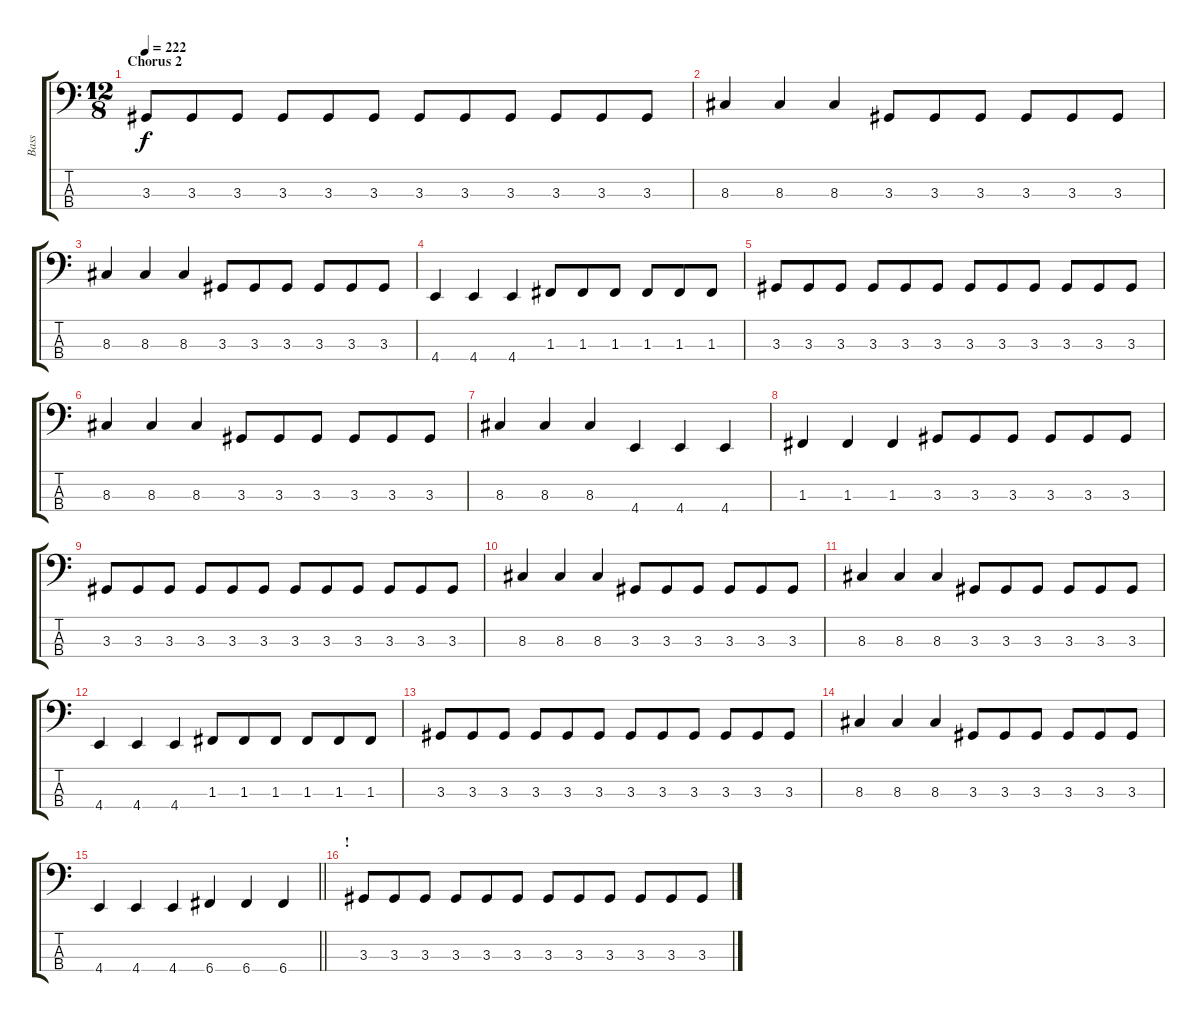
\track ("Bass" "Bass") {instrument electricbasspick}
\staff {score tabs}
\tuning (Eb2 Bb1 F1 C1) {hide}
\ts (12 8)
\section ("" "Chorus 2")
\tempo 222
\clef f4
\ks c
3.3.8{dy f} 3.3.8 3.3.8 3.3.8 3.3.8 3.3.8 3.3.8 3.3.8 3.3.8 3.3.8 3.3.8 3.3.8 |
8.3.4 8.3.4 8.3.4 3.3.8 3.3.8 3.3.8 3.3.8 3.3.8 3.3.8 |
8.3.4 8.3.4 8.3.4 3.3.8 3.3.8 3.3.8 3.3.8 3.3.8 3.3.8 |
4.4.4 4.4.4 4.4.4 1.3.8 1.3.8 1.3.8 1.3.8 1.3.8 1.3.8 |
3.3.8 3.3.8 3.3.8 3.3.8 3.3.8 3.3.8 3.3.8 3.3.8 3.3.8 3.3.8 3.3.8 3.3.8 |
8.3.4 8.3.4 8.3.4 3.3.8 3.3.8 3.3.8 3.3.8 3.3.8 3.3.8 |
8.3.4 8.3.4 8.3.4 4.4.4 4.4.4 4.4.4 |
1.3.4 1.3.4 1.3.4 3.3.8 3.3.8 3.3.8 3.3.8 3.3.8 3.3.8 |
3.3.8 3.3.8 3.3.8 3.3.8 3.3.8 3.3.8 3.3.8 3.3.8 3.3.8 3.3.8 3.3.8 3.3.8 |
8.3.4 8.3.4 8.3.4 3.3.8 3.3.8 3.3.8 3.3.8 3.3.8 3.3.8 |
8.3.4 8.3.4 8.3.4 3.3.8 3.3.8 3.3.8 3.3.8 3.3.8 3.3.8 |
4.4.4 4.4.4 4.4.4 1.3.8 1.3.8 1.3.8 1.3.8 1.3.8 1.3.8 |
3.3.8 3.3.8 3.3.8 3.3.8 3.3.8 3.3.8 3.3.8 3.3.8 3.3.8 3.3.8 3.3.8 3.3.8 |
8.3.4 8.3.4 8.3.4 3.3.8 3.3.8 3.3.8 3.3.8 3.3.8 3.3.8 |
\barLineRight lightlight
4.4.4 4.4.4 4.4.4 6.4.4 6.4.4 6.4.4 |
\section ("" "!")
3.3.8 3.3.8 3.3.8 3.3.8 3.3.8 3.3.8 3.3.8 3.3.8 3.3.8 3.3.8 3.3.8 3.3.8
